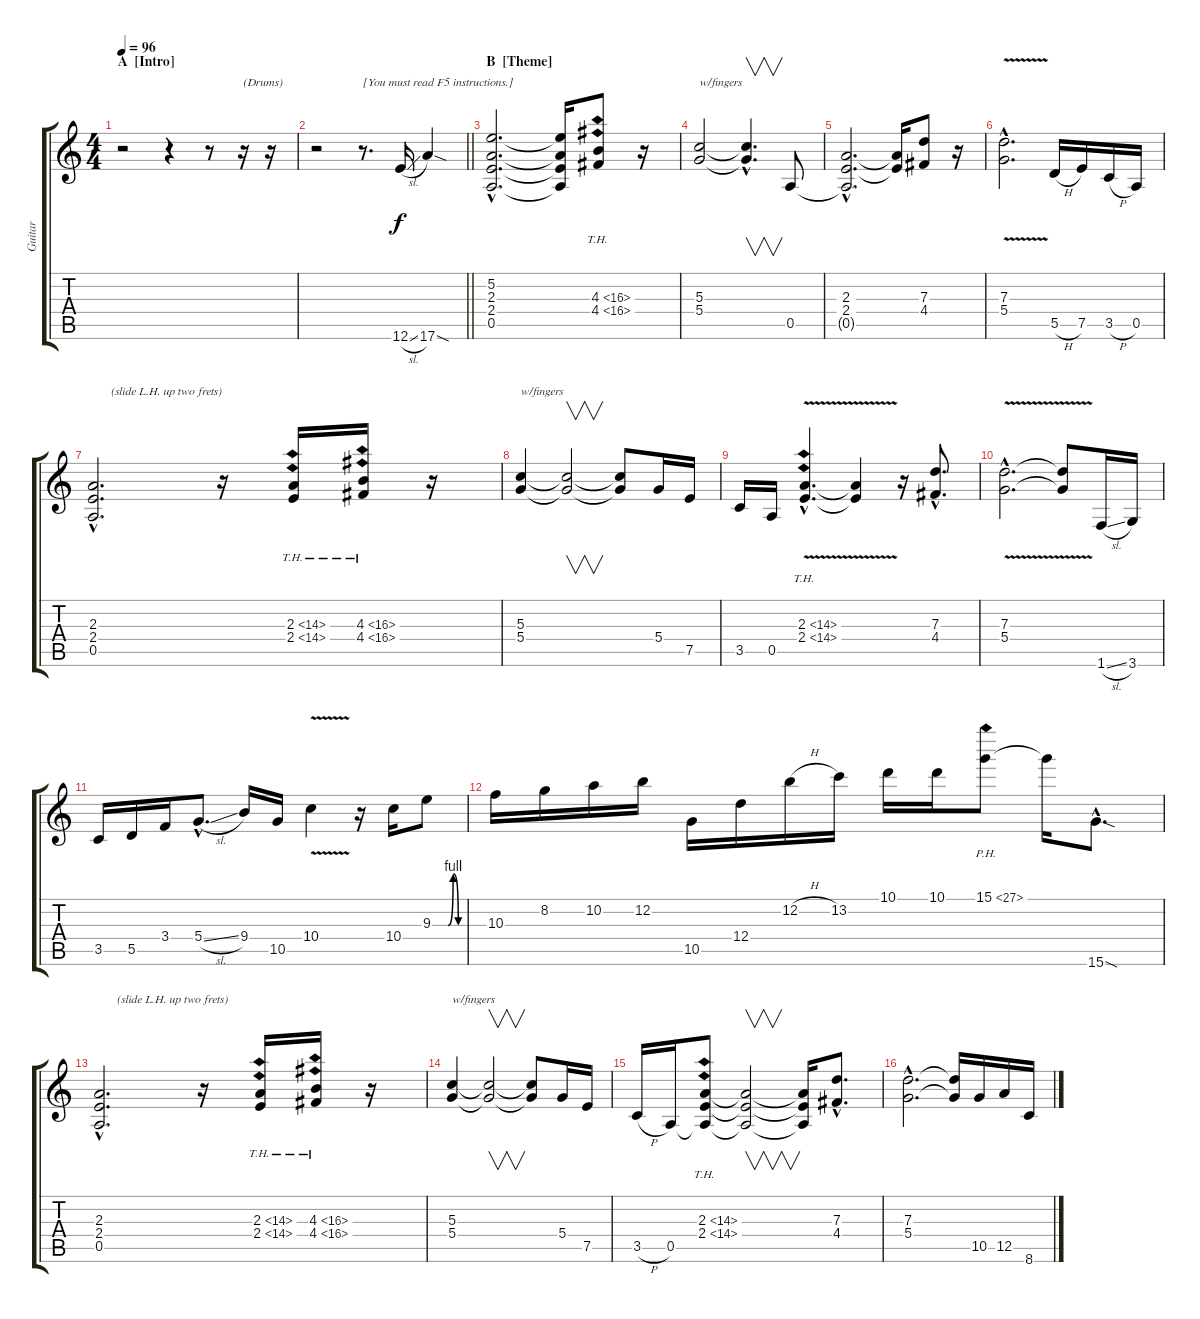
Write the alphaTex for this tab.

\track ("Guitar" "Guitar") {instrument distortionguitar}
\staff {score tabs}
\tuning (E4 B3 G3 D3 A2 E2) {hide}
\ts (4 4)
\section ("" "A  [Intro]")
\tempo 96
\clef g2
\ks c
r.2{dy f instrument distortionguitar} r.4 r.8 r.16{txt "(Drums)"} r.16 |
\barLineRight lightlight
r.2 r.8{d txt "[You must read F5 instructions.]"} 12.6{sl}.16 17.6{sod}.4 |
\section ("" "B  [Theme]")
(5.2{hac} 2.3{hac} 2.4{hac} 0.5{hac}).2{d} (5.2{t} 2.3{t} 2.4{t} 0.5{t}).16 (4.3{th 12} 4.4{th 12}).8 r.16 |
(5.3 5.4).2{txt "w/fingers"} (5.3{hac t} 5.4{hac t}).4{v d} 0.5.8 |
(2.3{hac} 2.4{hac} 0.5{hac t}).2{d} (2.3{t} 2.4{t}).16 (7.3 4.4).8 r.16 |
(7.3{v hac} 5.4{hac}).2{d} 5.5{h}.16 7.5.16 3.5{h}.16 0.5.16 |
(2.3{hac} 2.4{hac} 0.5{hac}).2{d txt "      (slide L.H. up two frets)"} r.16 (2.3{th 12} 2.4{th 12}).16 (4.3{th 12} 4.4{th 12}).16 r.16 |
(5.3 5.4).4{txt "w/fingers"} (5.3{t} 5.4{t}).2{v} (5.3{t} 5.4{t}).8 5.4.16 7.5.16 |
3.5.16 0.5.16 (2.3{th 12 v hac} 2.4{th 12 v hac}).4{d} (2.3{t} 2.4{t}).4 r.16 (7.3{hac} 4.4{hac}).8{d} |
(7.3{v hac} 5.4{hac}).2{d} (7.3{t} 5.4{t}).8 1.6{sl}.16 3.6.16 |
3.5.16 5.5.16 3.4.16 5.4{sl hac}.8{d} 9.4.16 10.5.16 10.4{v}.4 r.16 10.4.16 9.3{be (custom 0 0 20 0 30 0 40 4 50 0 60 0)}.8 |
10.3.16 8.2.16 10.2.16 12.2.16 10.5.16 12.4.16 12.2{h}.16 13.2.16 10.1.16 10.1.16 15.1{ph 12}.8 15.1{t}.16 15.6{sod hac}.8{d} |
(2.3{hac} 2.4{hac} 0.5{hac}).2{d txt "      (slide L.H. up two frets)"} r.16 (2.3{th 12} 2.4{th 12}).16 (4.3{th 12} 4.4{th 12}).16 r.16 |
(5.3 5.4).4{txt "w/fingers"} (5.3{t} 5.4{t}).2{v} (5.3{t} 5.4{t}).8 5.4.16 7.5.16 |
3.5{h}.16 0.5.16 (2.3{th 12} 2.4{th 12} 0.5{t}).8 (2.3{t} 2.4{t} 0.5{t}).2{v} (2.3{t} 2.4{t} 0.5{t}).16 (7.3{hac} 4.4{hac}).8{d} |
(7.3{hac} 5.4{hac}).2{d} (7.3{t} 5.4{t}).16 10.5.16 12.5.16 8.6{sl}.16
